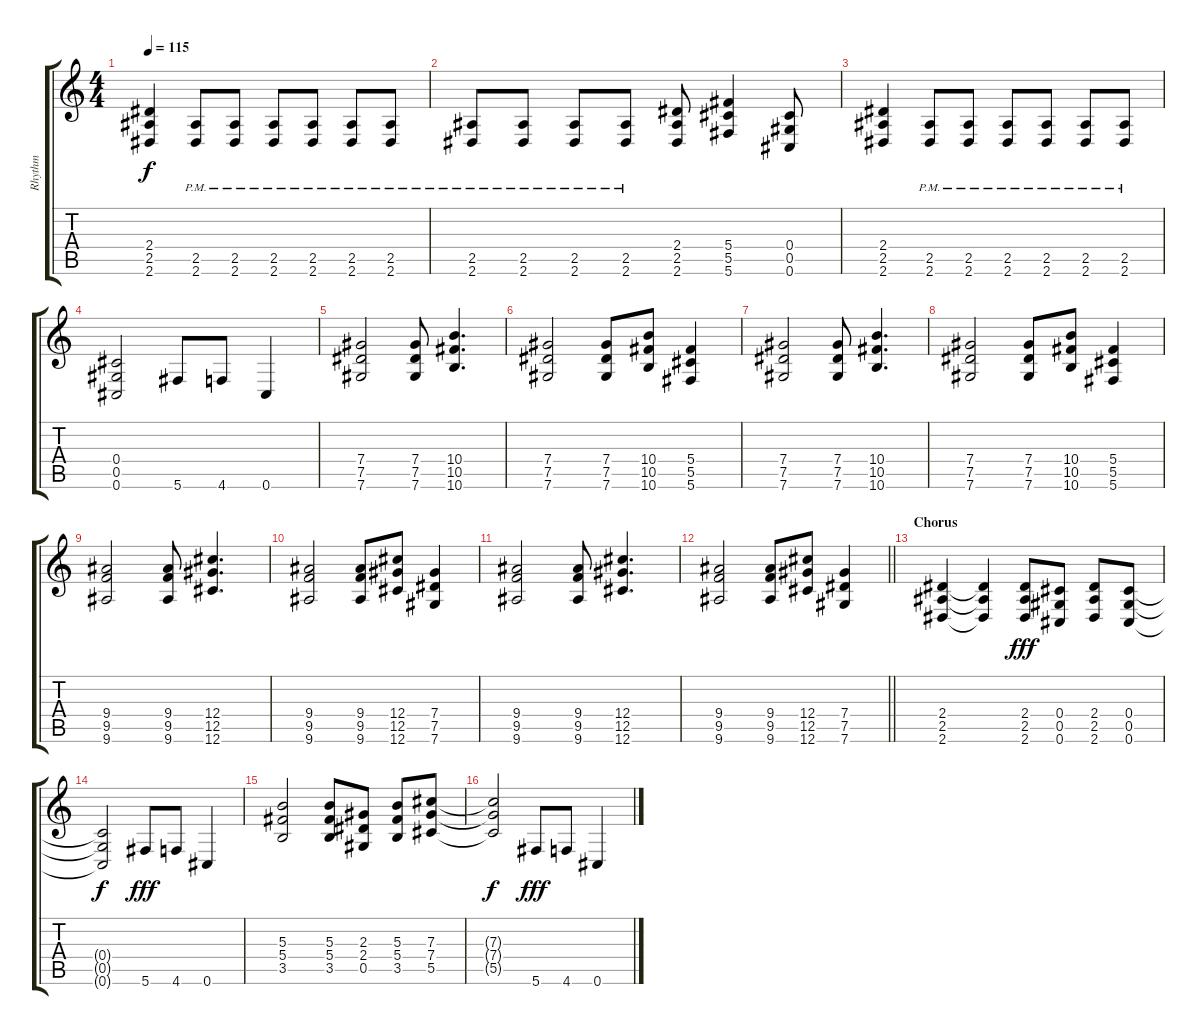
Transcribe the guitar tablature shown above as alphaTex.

\track ("Rhythm" "Rhythm") {instrument distortionguitar}
\staff {score tabs}
\tuning (Eb4 Bb3 Gb3 Db3 Ab2 Db2) {hide}
\ts (4 4)
\tempo 115
\clef g2
\ks c
(2.4 2.5 2.6).4{dy f} (2.5{pm} 2.6{pm}).8 (2.5{pm} 2.6{pm}).8 (2.5{pm} 2.6{pm}).8 (2.5{pm} 2.6{pm}).8 (2.5{pm} 2.6{pm}).8 (2.5{pm} 2.6{pm}).8 |
(2.5{pm} 2.6{pm}).8 (2.5{pm} 2.6{pm}).8 (2.5{pm} 2.6{pm}).8 (2.5{pm} 2.6{pm}).8 (2.4 2.5 2.6).8 (5.4 5.5 5.6).4 (0.4 0.5 0.6).8 |
(2.4 2.5 2.6).4 (2.5{pm} 2.6{pm}).8 (2.5{pm} 2.6{pm}).8 (2.5{pm} 2.6{pm}).8 (2.5{pm} 2.6{pm}).8 (2.5{pm} 2.6{pm}).8 (2.5{pm} 2.6{pm}).8 |
(0.4 0.5 0.6).2 5.6.8 4.6.8 0.6.4 |
(7.4 7.5 7.6).2 (7.4 7.5 7.6).8 (10.4 10.5 10.6).4{d} |
(7.4 7.5 7.6).2 (7.4 7.5 7.6).8 (10.4 10.5 10.6).8 (5.4 5.5 5.6).4 |
(7.4 7.5 7.6).2 (7.4 7.5 7.6).8 (10.4 10.5 10.6).4{d} |
(7.4 7.5 7.6).2 (7.4 7.5 7.6).8 (10.4 10.5 10.6).8 (5.4 5.5 5.6).4 |
(9.4 9.5 9.6).2 (9.4 9.5 9.6).8 (12.4 12.5 12.6).4{d} |
(9.4 9.5 9.6).2 (9.4 9.5 9.6).8 (12.4 12.5 12.6).8 (7.4 7.5 7.6).4 |
(9.4 9.5 9.6).2 (9.4 9.5 9.6).8 (12.4 12.5 12.6).4{d} |
\barLineRight lightlight
(9.4 9.5 9.6).2 (9.4 9.5 9.6).8 (12.4 12.5 12.6).8 (7.4 7.5 7.6).4 |
\section ("" "Chorus")
(2.4 2.5 2.6).4 (2.4{t} 2.5{t} 2.6{t}).4 (2.4 2.5 2.6).8{dy fff} (0.4 0.5 0.6).8 (2.4 2.5 2.6).8 (0.4 0.5 0.6).8 |
(0.4{t} 0.5{t} 0.6{t}).2{dy f} 5.6.8{dy fff} 4.6.8 0.6.4 |
(5.3 5.4 3.5).2 (5.3 5.4 3.5).8 (2.3 2.4 0.5).8 (5.3 5.4 3.5).8 (7.3 7.4 5.5).8 |
(7.3{t} 7.4{t} 5.5{t}).2{dy f} 5.6.8{dy fff} 4.6.8 0.6.4
